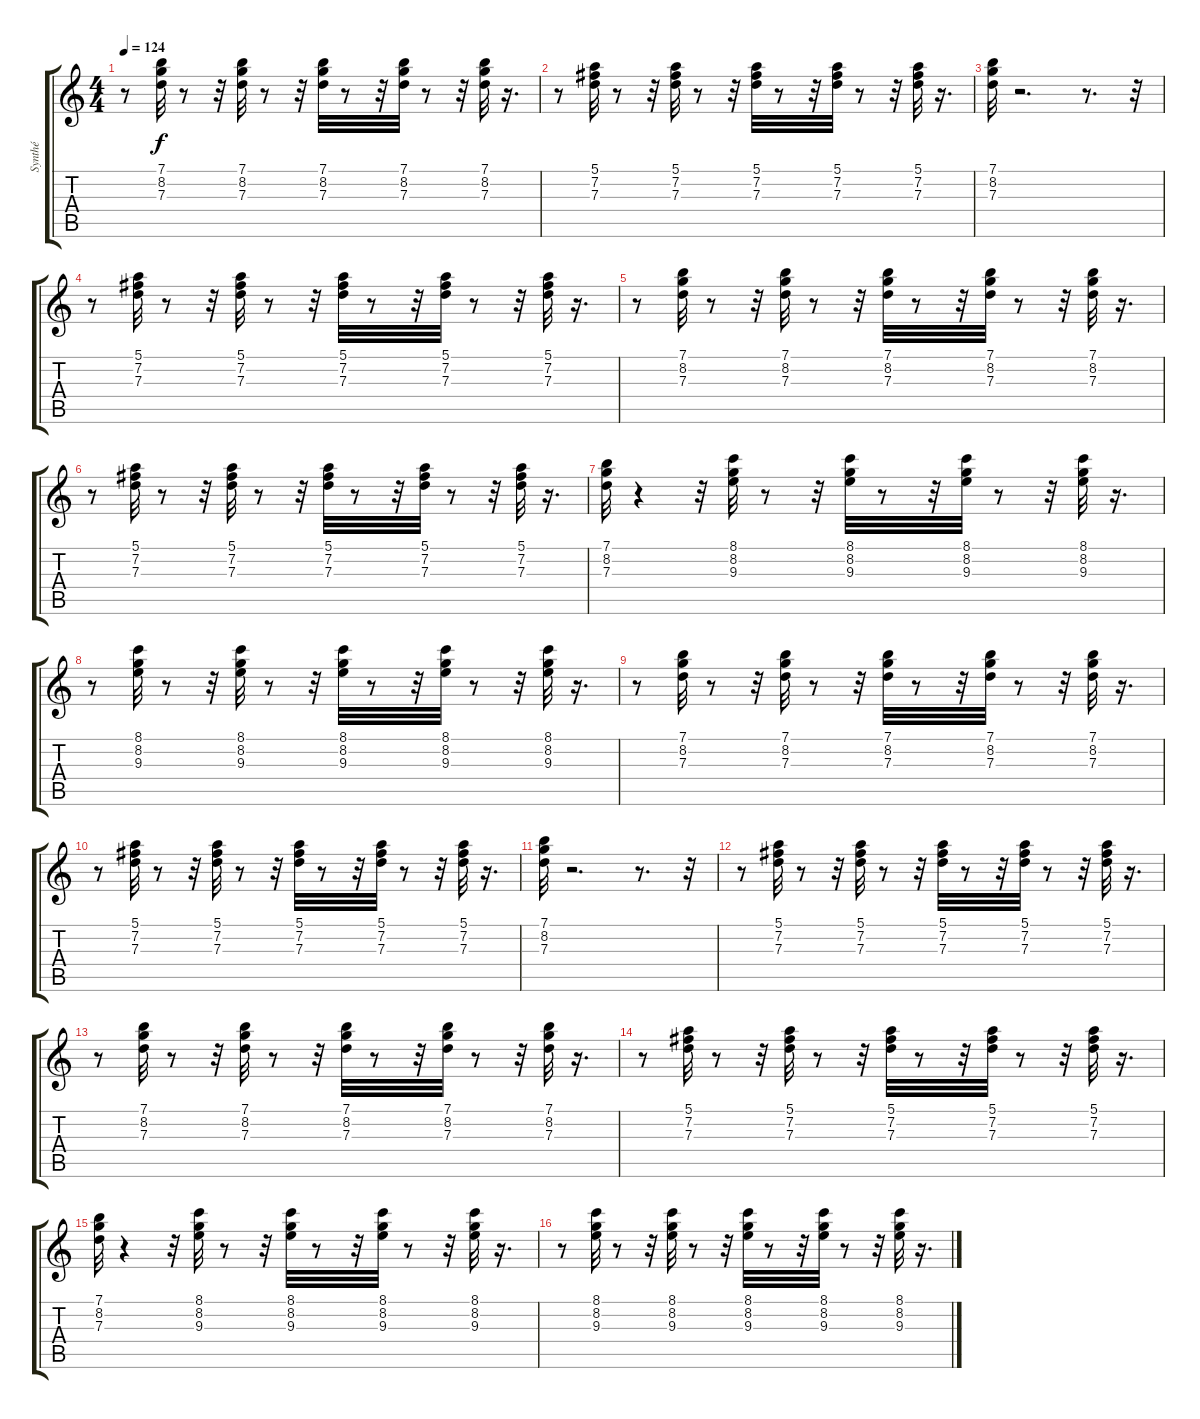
\track ("Synthé" "Synthé") {instrument synthbass1}
\staff {score tabs}
\tuning (E4 B3 G3 D3 A2 E2) {hide}
\ts (4 4)
\tempo 124
\clef g2
\ks c
r.8{dy f} (7.1 8.2 7.3).32 r.8 r.32 (7.1 8.2 7.3).32 r.8 r.32 (7.1 8.2 7.3).32 r.8 r.32 (7.1 8.2 7.3).32 r.8 r.32 (7.1 8.2 7.3).32 r.16{d} |
r.8 (5.1 7.2 7.3).32 r.8 r.32 (5.1 7.2 7.3).32 r.8 r.32 (5.1 7.2 7.3).32 r.8 r.32 (5.1 7.2 7.3).32 r.8 r.32 (5.1 7.2 7.3).32 r.16{d} |
(7.1 8.2 7.3).32 r.2{d} r.8{d} r.32 |
r.8 (5.1 7.2 7.3).32 r.8 r.32 (5.1 7.2 7.3).32 r.8 r.32 (5.1 7.2 7.3).32 r.8 r.32 (5.1 7.2 7.3).32 r.8 r.32 (5.1 7.2 7.3).32 r.16{d} |
r.8 (7.1 8.2 7.3).32 r.8 r.32 (7.1 8.2 7.3).32 r.8 r.32 (7.1 8.2 7.3).32 r.8 r.32 (7.1 8.2 7.3).32 r.8 r.32 (7.1 8.2 7.3).32 r.16{d} |
r.8 (5.1 7.2 7.3).32 r.8 r.32 (5.1 7.2 7.3).32 r.8 r.32 (5.1 7.2 7.3).32 r.8 r.32 (5.1 7.2 7.3).32 r.8 r.32 (5.1 7.2 7.3).32 r.16{d} |
(7.1 8.2 7.3).32 r.4 r.32 (8.1 8.2 9.3).32 r.8 r.32 (8.1 8.2 9.3).32 r.8 r.32 (8.1 8.2 9.3).32 r.8 r.32 (8.1 8.2 9.3).32 r.16{d} |
r.8 (8.1 8.2 9.3).32 r.8 r.32 (8.1 8.2 9.3).32 r.8 r.32 (8.1 8.2 9.3).32 r.8 r.32 (8.1 8.2 9.3).32 r.8 r.32 (8.1 8.2 9.3).32 r.16{d} |
r.8 (7.1 8.2 7.3).32 r.8 r.32 (7.1 8.2 7.3).32 r.8 r.32 (7.1 8.2 7.3).32 r.8 r.32 (7.1 8.2 7.3).32 r.8 r.32 (7.1 8.2 7.3).32 r.16{d} |
r.8 (5.1 7.2 7.3).32 r.8 r.32 (5.1 7.2 7.3).32 r.8 r.32 (5.1 7.2 7.3).32 r.8 r.32 (5.1 7.2 7.3).32 r.8 r.32 (5.1 7.2 7.3).32 r.16{d} |
(7.1 8.2 7.3).32 r.2{d} r.8{d} r.32 |
r.8 (5.1 7.2 7.3).32 r.8 r.32 (5.1 7.2 7.3).32 r.8 r.32 (5.1 7.2 7.3).32 r.8 r.32 (5.1 7.2 7.3).32 r.8 r.32 (5.1 7.2 7.3).32 r.16{d} |
r.8 (7.1 8.2 7.3).32 r.8 r.32 (7.1 8.2 7.3).32 r.8 r.32 (7.1 8.2 7.3).32 r.8 r.32 (7.1 8.2 7.3).32 r.8 r.32 (7.1 8.2 7.3).32 r.16{d} |
r.8 (5.1 7.2 7.3).32 r.8 r.32 (5.1 7.2 7.3).32 r.8 r.32 (5.1 7.2 7.3).32 r.8 r.32 (5.1 7.2 7.3).32 r.8 r.32 (5.1 7.2 7.3).32 r.16{d} |
(7.1 8.2 7.3).32 r.4 r.32 (8.1 8.2 9.3).32 r.8 r.32 (8.1 8.2 9.3).32 r.8 r.32 (8.1 8.2 9.3).32 r.8 r.32 (8.1 8.2 9.3).32 r.16{d} |
r.8 (8.1 8.2 9.3).32 r.8 r.32 (8.1 8.2 9.3).32 r.8 r.32 (8.1 8.2 9.3).32 r.8 r.32 (8.1 8.2 9.3).32 r.8 r.32 (8.1 8.2 9.3).32 r.16{d}
